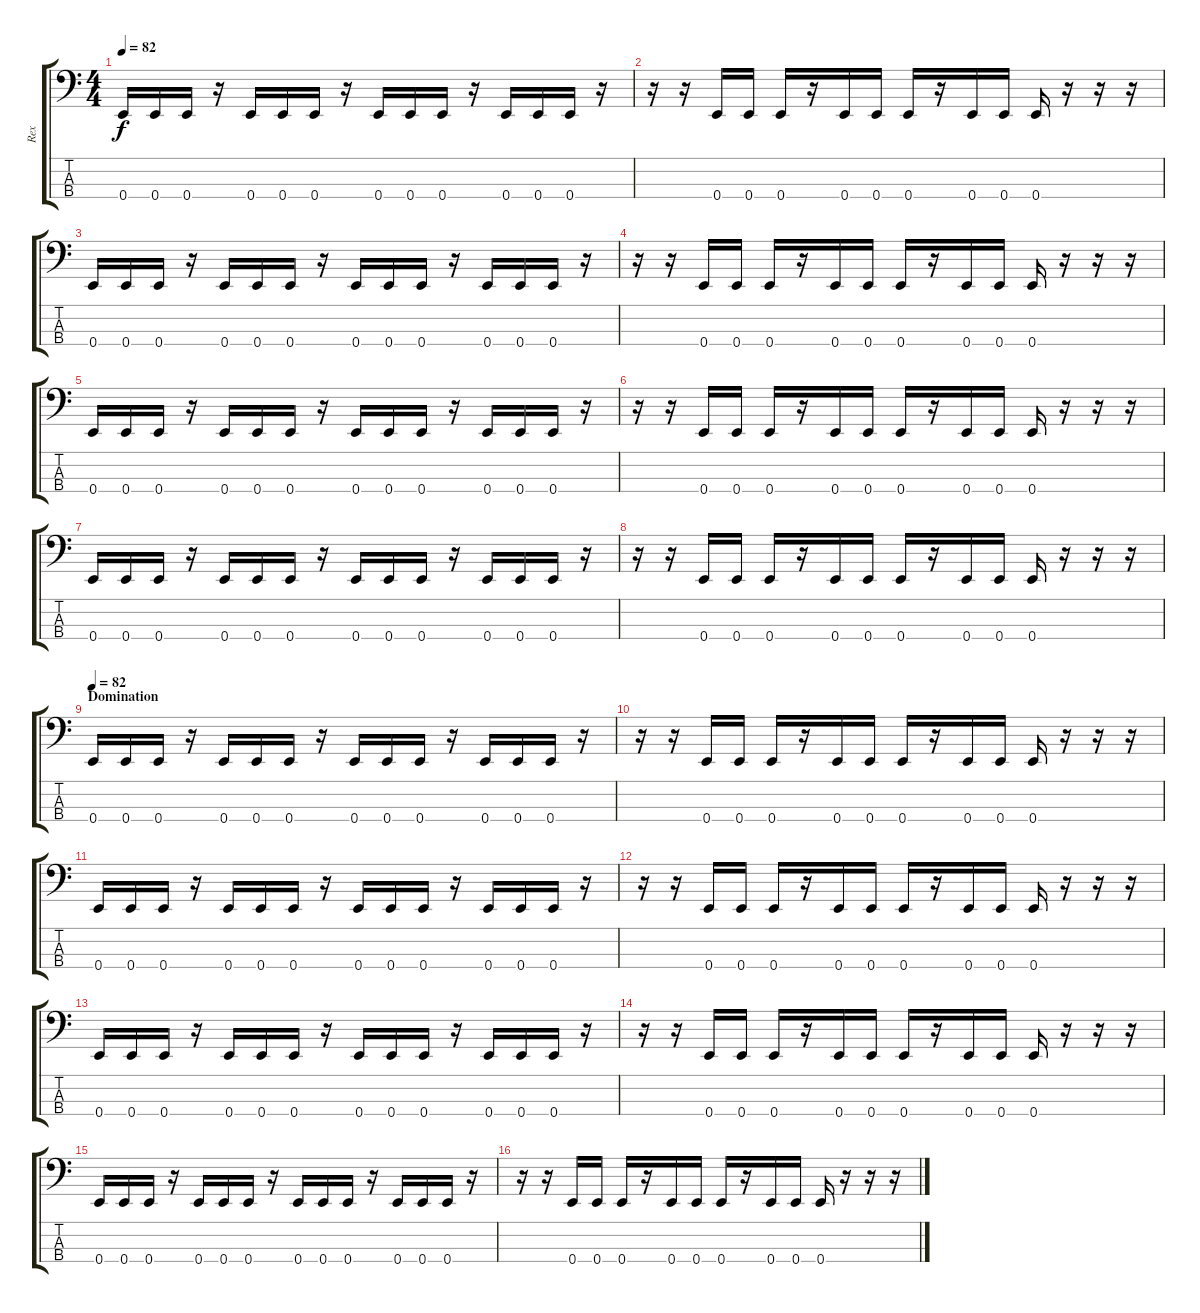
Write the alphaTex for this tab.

\track ("Rex" "Rex") {instrument electricbasspick}
\staff {score tabs}
\tuning (G2 D2 A1 E1) {hide}
\ts (4 4)
\tempo 82
\tempo 75
\tempo 82
\clef f4
\ks c
0.4.16{dy f instrument electricbasspick} 0.4.16 0.4.16 r.16 0.4.16 0.4.16 0.4.16 r.16 0.4.16 0.4.16 0.4.16 r.16 0.4.16 0.4.16 0.4.16 r.16 |
r.16 r.16 0.4.16 0.4.16 0.4.16 r.16 0.4.16 0.4.16 0.4.16 r.16 0.4.16 0.4.16 0.4.16 r.16 r.16 r.16 |
0.4.16 0.4.16 0.4.16 r.16 0.4.16 0.4.16 0.4.16 r.16 0.4.16 0.4.16 0.4.16 r.16 0.4.16 0.4.16 0.4.16 r.16 |
r.16 r.16 0.4.16 0.4.16 0.4.16 r.16 0.4.16 0.4.16 0.4.16 r.16 0.4.16 0.4.16 0.4.16 r.16 r.16 r.16 |
0.4.16 0.4.16 0.4.16 r.16 0.4.16 0.4.16 0.4.16 r.16 0.4.16 0.4.16 0.4.16 r.16 0.4.16 0.4.16 0.4.16 r.16 |
r.16 r.16 0.4.16 0.4.16 0.4.16 r.16 0.4.16 0.4.16 0.4.16 r.16 0.4.16 0.4.16 0.4.16 r.16 r.16 r.16 |
0.4.16 0.4.16 0.4.16 r.16 0.4.16 0.4.16 0.4.16 r.16 0.4.16 0.4.16 0.4.16 r.16 0.4.16 0.4.16 0.4.16 r.16 |
r.16 r.16 0.4.16 0.4.16 0.4.16 r.16 0.4.16 0.4.16 0.4.16 r.16 0.4.16 0.4.16 0.4.16 r.16 r.16 r.16 |
\section ("" "Domination")
\tempo 82
0.4.16 0.4.16 0.4.16 r.16 0.4.16 0.4.16 0.4.16 r.16 0.4.16 0.4.16 0.4.16 r.16 0.4.16 0.4.16 0.4.16 r.16 |
r.16 r.16 0.4.16 0.4.16 0.4.16 r.16 0.4.16 0.4.16 0.4.16 r.16 0.4.16 0.4.16 0.4.16 r.16 r.16 r.16 |
0.4.16 0.4.16 0.4.16 r.16 0.4.16 0.4.16 0.4.16 r.16 0.4.16 0.4.16 0.4.16 r.16 0.4.16 0.4.16 0.4.16 r.16 |
r.16 r.16 0.4.16 0.4.16 0.4.16 r.16 0.4.16 0.4.16 0.4.16 r.16 0.4.16 0.4.16 0.4.16 r.16 r.16 r.16 |
0.4.16 0.4.16 0.4.16 r.16 0.4.16 0.4.16 0.4.16 r.16 0.4.16 0.4.16 0.4.16 r.16 0.4.16 0.4.16 0.4.16 r.16 |
r.16 r.16 0.4.16 0.4.16 0.4.16 r.16 0.4.16 0.4.16 0.4.16 r.16 0.4.16 0.4.16 0.4.16 r.16 r.16 r.16 |
0.4.16 0.4.16 0.4.16 r.16 0.4.16 0.4.16 0.4.16 r.16 0.4.16 0.4.16 0.4.16 r.16 0.4.16 0.4.16 0.4.16 r.16 |
r.16 r.16 0.4.16 0.4.16 0.4.16 r.16 0.4.16 0.4.16 0.4.16 r.16 0.4.16 0.4.16 0.4.16 r.16 r.16 r.16
